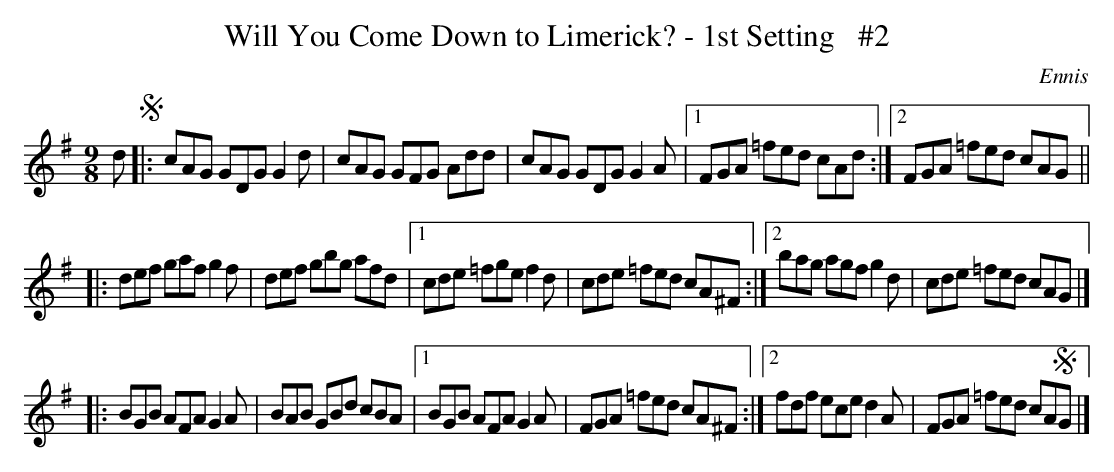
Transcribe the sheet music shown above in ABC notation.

X:1
T: Will You Come Down to Limerick? - 1st Setting   #2
O: Ennis
M: 9/8
L: 1/8
K: G
d !segno!|: cAG GDG G2d | cAG GFG Add | cAG GDG G2A |[1 FGA =fed cAd :|[2 FGA =fed cAG ||
|: def gaf g2f | def gbg afd |[1 cde =fge f2d | cde =fed cA^F :|[2 bag agf g2d | cde =fed cAG |]
|: BGB AFA G2A | BAB GBd cBA |[1 BGB AFA  G2A | FGA =fed cA^F :|[2 fdf ece d2A | FGA =fed cA!segno!G |]
